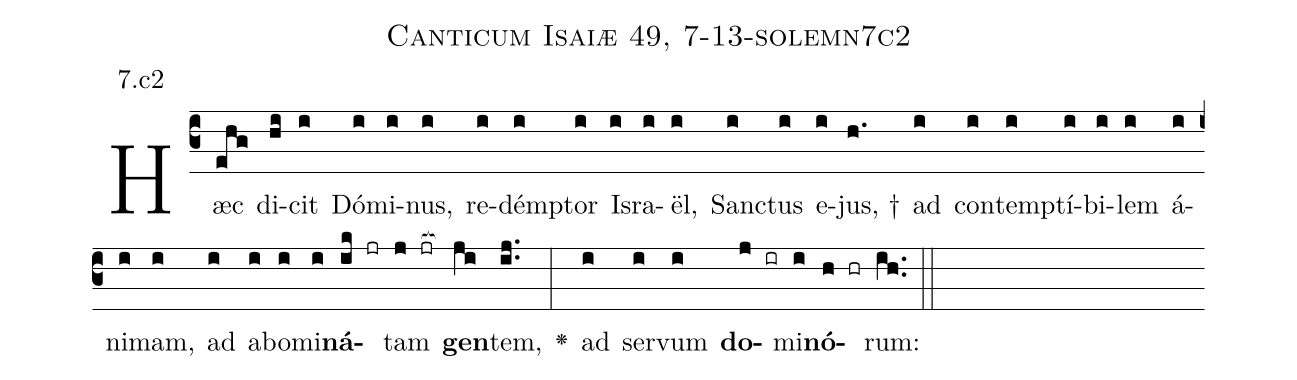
name: Canticum Isaiæ 49, 7-13-solemn7c2;
annotation: 7.c2;
%%
(c3)Hæc(ehg) di(hi)cit(i) Dó(i)mi(i)nus,(i) re(i)dém(i)ptor(i) Is(i)ra(i)ël,(i) San(i)ctus(i) e(i)jus, †(h.) ad(i) con(i)tem(i)ptí(i)bi(i)lem(i) á(i)ni(i)mam,(i) ad(i) a(i)bo(i)mi(i)<b>ná</b>(ik jr)tam(j jr[ocb:1{]) <b>gen</b>(ji[ocb:0}])tem,(ij..) <v>\greheightstar</v>(:) ad(i) ser(i)vum(i) <b>do</b>(j ir)mi(i)<b>nó</b>(h hr)rum:(ih..) (::)


%E(i) u(i) o(j) u(i) a(h) e.(ih..) (::)
